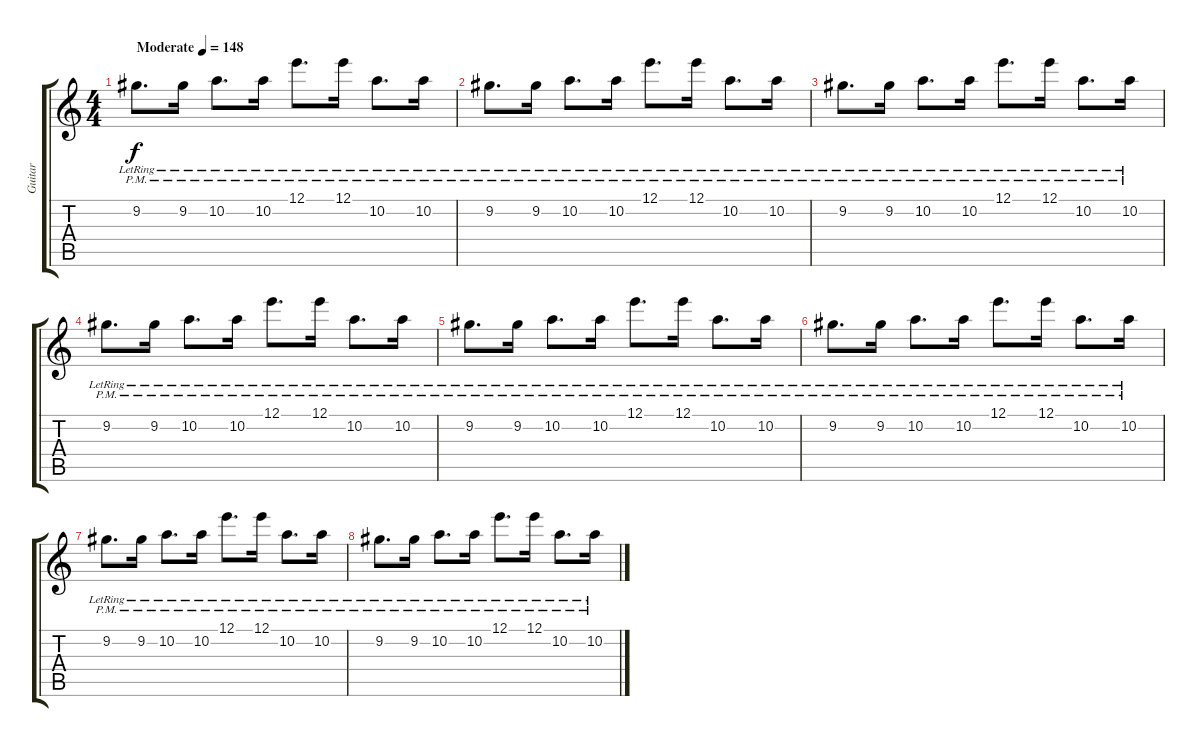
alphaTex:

\track ("Guitar" "Guitar") {instrument electricguitarjazz}
\staff {score tabs}
\tuning (E4 B3 G3 D3 A2 E2) {hide}
\ts (4 4)
\tempo (148 "Moderate")
\clef g2
\ks c
9.2{pm lr}.8{d dy f instrument electricguitarjazz} 9.2{pm lr}.16 10.2{pm lr}.8{d} 10.2{pm lr}.16 12.1{pm lr}.8{d} 12.1{pm lr}.16 10.2{pm lr}.8{d} 10.2{pm lr}.16 |
9.2{pm lr}.8{d} 9.2{pm lr}.16 10.2{pm lr}.8{d} 10.2{pm lr}.16 12.1{pm lr}.8{d} 12.1{pm lr}.16 10.2{pm lr}.8{d} 10.2{pm lr}.16 |
9.2{pm lr}.8{d} 9.2{pm lr}.16 10.2{pm lr}.8{d} 10.2{pm lr}.16 12.1{pm lr}.8{d} 12.1{pm lr}.16 10.2{pm lr}.8{d} 10.2{pm lr}.16 |
9.2{pm lr}.8{d} 9.2{pm lr}.16 10.2{pm lr}.8{d} 10.2{pm lr}.16 12.1{pm lr}.8{d} 12.1{pm lr}.16 10.2{pm lr}.8{d} 10.2{pm lr}.16 |
9.2{pm lr}.8{d} 9.2{pm lr}.16 10.2{pm lr}.8{d} 10.2{pm lr}.16 12.1{pm lr}.8{d} 12.1{pm lr}.16 10.2{pm lr}.8{d} 10.2{pm lr}.16 |
9.2{pm lr}.8{d} 9.2{pm lr}.16 10.2{pm lr}.8{d} 10.2{pm lr}.16 12.1{pm lr}.8{d} 12.1{pm lr}.16 10.2{pm lr}.8{d} 10.2{pm lr}.16 |
9.2{pm lr}.8{d} 9.2{pm lr}.16 10.2{pm lr}.8{d} 10.2{pm lr}.16 12.1{pm lr}.8{d} 12.1{pm lr}.16 10.2{pm lr}.8{d} 10.2{pm lr}.16 |
9.2{pm lr}.8{d} 9.2{pm lr}.16 10.2{pm lr}.8{d} 10.2{pm lr}.16 12.1{pm lr}.8{d} 12.1{pm lr}.16 10.2{pm lr}.8{d} 10.2{pm lr}.16
